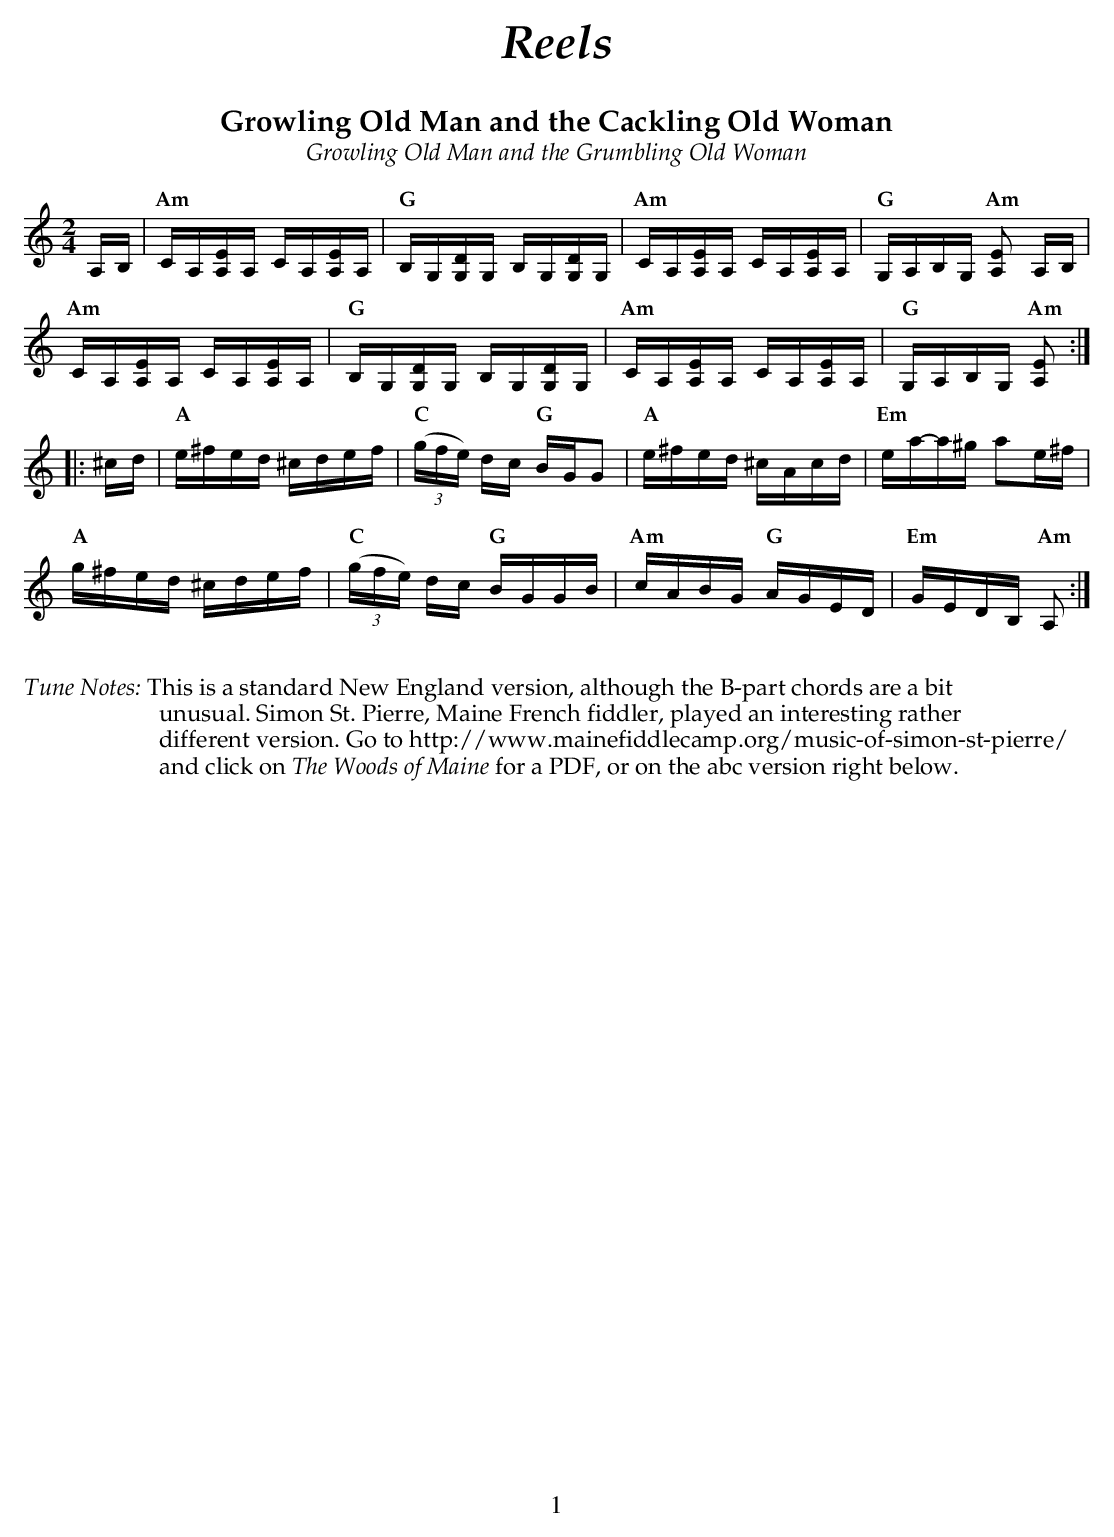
X:1
T:Growling Old Man and the Cackling Old Woman
T:Growling Old Man and the Grumbling Old Woman
M:2/4
L:1/16
K:Am
   A,B, |\
"Am" CA,[A,E]A, CA,[A,E]A, | "G" B,G,[G,D]G, B,G,[G,D]G, |\
"Am" CA,[A,E]A, CA,[A,E]A, | "G" G,A,B,G,  "Am" [A,2E2] A,B, |
"Am" CA,[A,E]A, CA,[A,E]A, | "G" B,G,[G,D]G, B,G,[G,D]G, |\
"Am" CA,[A,E]A, CA,[A,E]A, | "G" G,A,B,G,  "Am" [A,2E2] :|
|:^cd |\
"A"  e^fed ^cdef | "C"  ((3gfe) dc "G" BGG2  |\
"A"  e^fed ^cAcd | "Em" ea-a^g a2e^f    |
"A"  g^fed ^cdef | "C"  ((3gfe) dc "G" BGGB  |\
"Am" cABG "G" AGED | "Em" GEDB, "Am" A,2 :|
